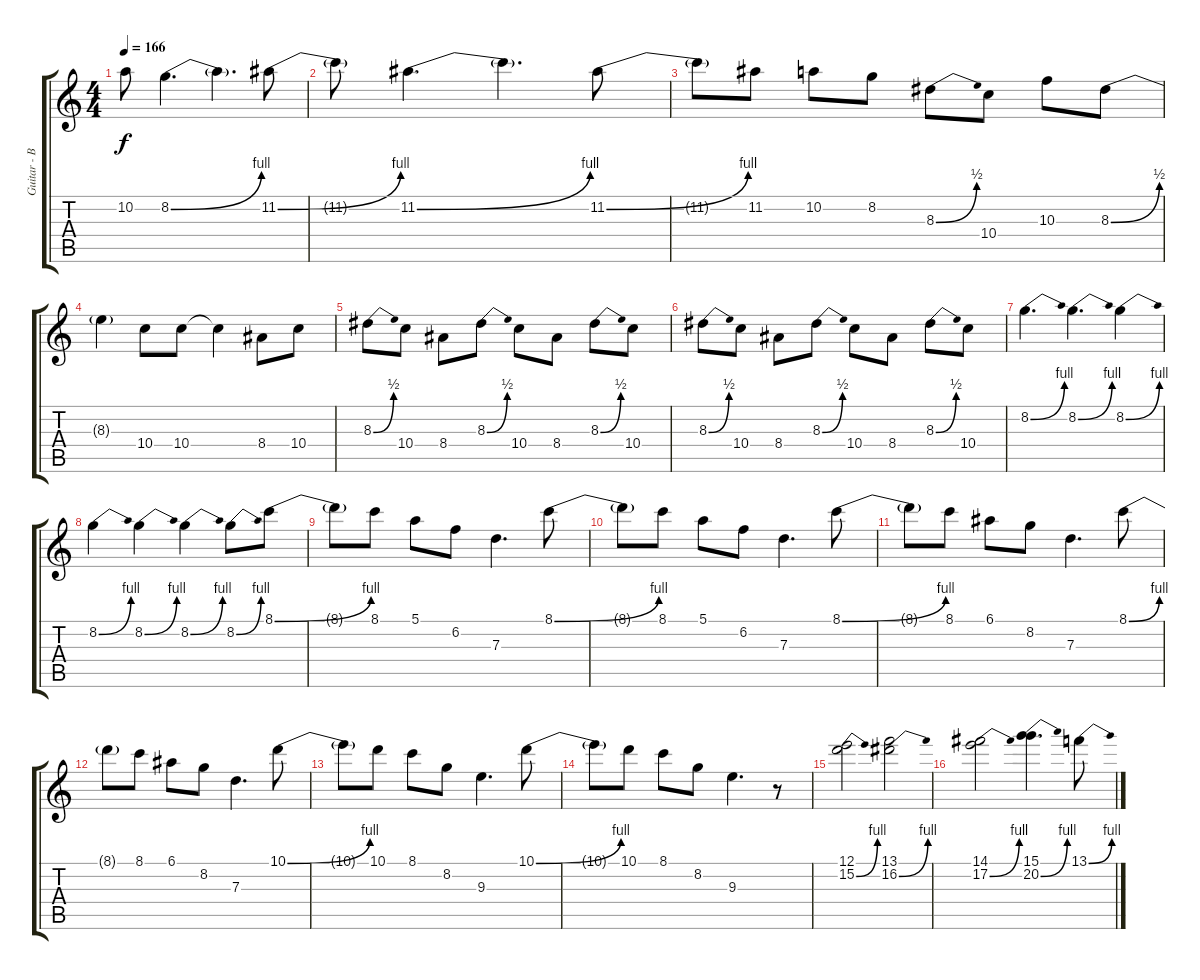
\track ("Guitar - Blackmore - Коля" "Guitar - B") {instrument distortionguitar}
\staff {score tabs}
\tuning (E4 B3 G3 D3 A2 E2) {hide}
\ts (4 4)
\tempo 166
\clef g2
\ks c
10.2{t}.8{dy f} 8.2{be (bend 0 0 60 4)}.4{d} 8.2{t}.4{d} 11.2{be (bend 0 0 60 4)}.8 |
11.2{t}.8 11.2{be (bend 0 0 60 4)}.4{d} 11.2{t}.4{d} 11.2{be (bend 0 0 60 4)}.8 |
11.2{t}.8 11.2.8 10.2.8 8.2.8 8.3{be (bend 0 0 60 2)}.8 10.4.8 10.3.8 8.3{be (bend 0 0 60 2)}.8 |
8.3{t}.4 10.4.8 10.4.8 10.4{t}.4 8.4.8 10.4.8 |
8.3{be (bend 0 0 60 2)}.8 10.4.8 8.4.8 8.3{be (bend 0 0 60 2)}.8 10.4.8 8.4.8 8.3{be (bend 0 0 60 2)}.8 10.4.8 |
8.3{be (bend 0 0 60 2)}.8 10.4.8 8.4.8 8.3{be (bend 0 0 60 2)}.8 10.4.8 8.4.8 8.3{be (bend 0 0 60 2)}.8 10.4.8 |
8.2{be (bend 0 0 60 4)}.4{d} 8.2{be (bend 0 0 60 4)}.4{d} 8.2{be (bend 0 0 60 4)}.4 |
8.2{be (bend 0 0 60 4)}.4 8.2{be (bend 0 0 60 4)}.4 8.2{be (bend 0 0 60 4)}.4 8.2{be (bend 0 0 60 4)}.8 8.1{be (bend 0 0 60 4)}.8 |
8.1{t}.8 8.1.8 5.1.8 6.2.8 7.3.4{d} 8.1{be (bend 0 0 60 4)}.8 |
8.1{t}.8 8.1.8 5.1.8 6.2.8 7.3.4{d} 8.1{be (bend 0 0 60 4)}.8 |
8.1{t}.8 8.1.8 6.1.8 8.2.8 7.3.4{d} 8.1{be (bend 0 0 60 4)}.8 |
8.1{t}.8 8.1.8 6.1.8 8.2.8 7.3.4{d} 10.1{be (bend 0 0 60 4)}.8 |
10.1{t}.8 10.1.8 8.1.8 8.2.8 9.3.4{d} 10.1{be (bend 0 0 60 4)}.8 |
10.1{t}.8 10.1.8 8.1.8 8.2.8 9.3.4{d} r.8 |
(12.1 15.2{be (bend 0 0 60 4)}).2 (13.1 16.2{be (bend 0 0 60 4)}).2 |
(14.1 17.2{be (bend 0 0 60 4)}).2 (15.1 20.2{be (bend 0 0 60 4)}).4{d} 13.1{be (bend 0 0 60 4)}.8
